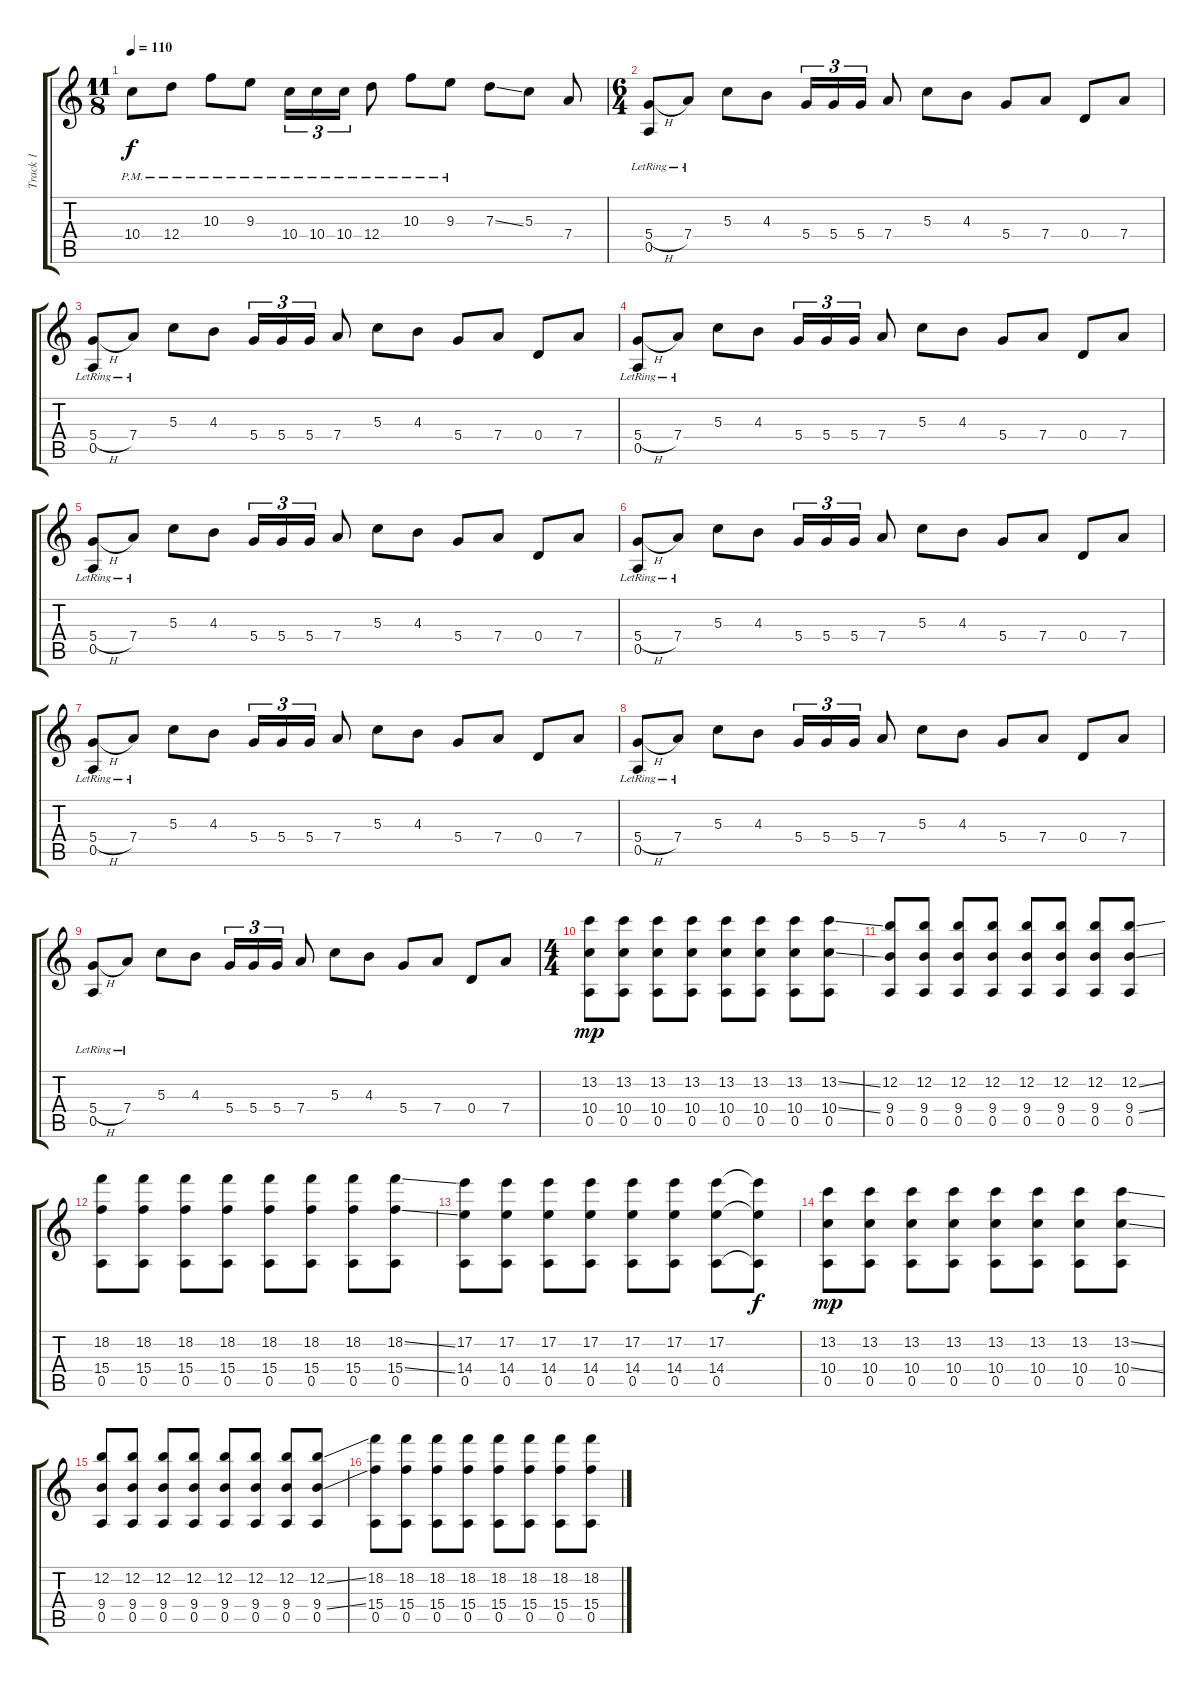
\track ("Track 1" "Track 1") {instrument distortionguitar}
\staff {score tabs}
\tuning (E4 B3 G3 D3 A2 D2) {hide}
\ts (11 8)
\tempo 110
\clef g2
\ks c
10.4{pm}.8{dy f} 12.4{pm}.8 10.3{pm}.8 9.3{pm}.8 10.4{pm}.16{tu (3 2)} 10.4{pm}.16{tu (3 2)} 10.4{pm}.16{tu (3 2)} 12.4{pm}.8 10.3{pm}.8 9.3{pm}.8 7.3{ss}.8 5.3.8 7.4.8 |
\ts (6 4)
(5.4{h lr} 0.5{lr}).8 7.4{lr}.8 5.3.8 4.3.8 5.4.16{tu (3 2)} 5.4.16{tu (3 2)} 5.4.16{tu (3 2)} 7.4.8 5.3.8 4.3.8 5.4.8 7.4.8 0.4.8 7.4.8 |
(5.4{h lr} 0.5{lr}).8 7.4{lr}.8 5.3.8 4.3.8 5.4.16{tu (3 2)} 5.4.16{tu (3 2)} 5.4.16{tu (3 2)} 7.4.8 5.3.8 4.3.8 5.4.8 7.4.8 0.4.8 7.4.8 |
(5.4{h lr} 0.5{lr}).8 7.4{lr}.8 5.3.8 4.3.8 5.4.16{tu (3 2)} 5.4.16{tu (3 2)} 5.4.16{tu (3 2)} 7.4.8 5.3.8 4.3.8 5.4.8 7.4.8 0.4.8 7.4.8 |
(5.4{h lr} 0.5{lr}).8 7.4{lr}.8 5.3.8 4.3.8 5.4.16{tu (3 2)} 5.4.16{tu (3 2)} 5.4.16{tu (3 2)} 7.4.8 5.3.8 4.3.8 5.4.8 7.4.8 0.4.8 7.4.8 |
(5.4{h lr} 0.5{lr}).8 7.4{lr}.8 5.3.8 4.3.8 5.4.16{tu (3 2)} 5.4.16{tu (3 2)} 5.4.16{tu (3 2)} 7.4.8 5.3.8 4.3.8 5.4.8 7.4.8 0.4.8 7.4.8 |
(5.4{h lr} 0.5{lr}).8 7.4{lr}.8 5.3.8 4.3.8 5.4.16{tu (3 2)} 5.4.16{tu (3 2)} 5.4.16{tu (3 2)} 7.4.8 5.3.8 4.3.8 5.4.8 7.4.8 0.4.8 7.4.8 |
(5.4{h lr} 0.5{lr}).8 7.4{lr}.8 5.3.8 4.3.8 5.4.16{tu (3 2)} 5.4.16{tu (3 2)} 5.4.16{tu (3 2)} 7.4.8 5.3.8 4.3.8 5.4.8 7.4.8 0.4.8 7.4.8 |
(5.4{h lr} 0.5{lr}).8 7.4{lr}.8 5.3.8 4.3.8 5.4.16{tu (3 2)} 5.4.16{tu (3 2)} 5.4.16{tu (3 2)} 7.4.8 5.3.8 4.3.8 5.4.8 7.4.8 0.4.8 7.4.8 |
\ts (4 4)
(13.2 10.4 0.5).8{dy mp} (13.2 10.4 0.5).8 (13.2 10.4 0.5).8 (13.2 10.4 0.5).8 (13.2 10.4 0.5).8 (13.2 10.4 0.5).8 (13.2 10.4 0.5).8 (13.2{ss} 10.4{ss} 0.5).8 |
(12.2 9.4 0.5).8 (12.2 9.4 0.5).8 (12.2 9.4 0.5).8 (12.2 9.4 0.5).8 (12.2 9.4 0.5).8 (12.2 9.4 0.5).8 (12.2 9.4 0.5).8 (12.2{ss} 9.4{ss} 0.5).8 |
(18.2 15.4 0.5).8 (18.2 15.4 0.5).8 (18.2 15.4 0.5).8 (18.2 15.4 0.5).8 (18.2 15.4 0.5).8 (18.2 15.4 0.5).8 (18.2 15.4 0.5).8 (18.2{ss} 15.4{ss} 0.5).8 |
(17.2 14.4 0.5).8 (17.2 14.4 0.5).8 (17.2 14.4 0.5).8 (17.2 14.4 0.5).8 (17.2 14.4 0.5).8 (17.2 14.4 0.5).8 (17.2 14.4 0.5).8 (17.2{t} 14.4{t} 0.5{t}).8{dy f} |
(13.2 10.4 0.5).8{dy mp} (13.2 10.4 0.5).8 (13.2 10.4 0.5).8 (13.2 10.4 0.5).8 (13.2 10.4 0.5).8 (13.2 10.4 0.5).8 (13.2 10.4 0.5).8 (13.2{ss} 10.4{ss} 0.5).8 |
(12.2 9.4 0.5).8 (12.2 9.4 0.5).8 (12.2 9.4 0.5).8 (12.2 9.4 0.5).8 (12.2 9.4 0.5).8 (12.2 9.4 0.5).8 (12.2 9.4 0.5).8 (12.2{ss} 9.4{ss} 0.5).8 |
(18.2 15.4 0.5).8 (18.2 15.4 0.5).8 (18.2 15.4 0.5).8 (18.2 15.4 0.5).8 (18.2 15.4 0.5).8 (18.2 15.4 0.5).8 (18.2 15.4 0.5).8 (18.2{ss} 15.4{ss} 0.5).8
